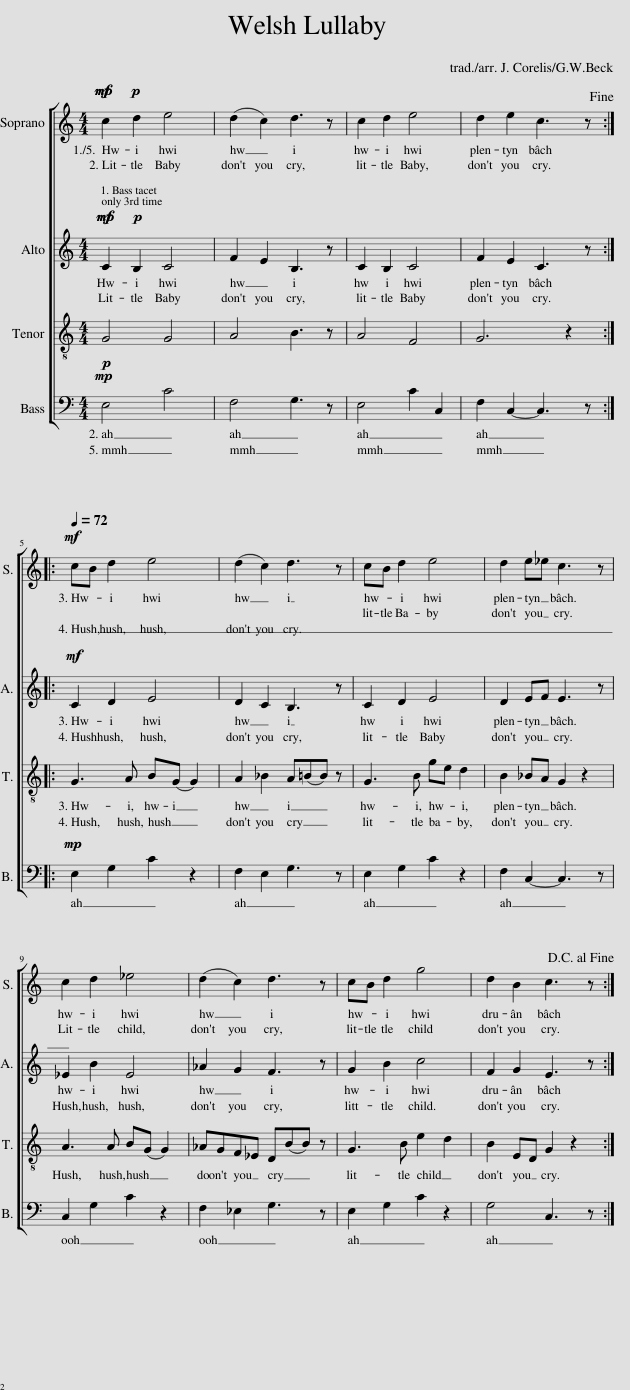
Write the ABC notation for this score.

X:1
%%score [ 1 2 3 4 ]
L:1/8
M:4/4
I:linebreak $
K:C
V:1 treble
V:2 treble
V:3 treble-8
V:4 bass
V:1
!mf!!mp! c2!p! d2 e4 | (d2 c2) d3 z | c2 d2 e4 | d2 e2 c3 z!fine! ::$[Q:1/4=72]!mf! cB d2 e4 | %5
 (d2 c2) d3 z | cB d2 e4 | d2 e_e c3 z |$ c2 d2 _e4 | (d2 c2) d3 z | %10
 cB d2 g4 | d2 B2 c3 z!D.C.! :| %12
V:2
!mf!!mp! C2!p! B,2 C4 | F2 E2 B,3 z | C2 B,2 C4 | F2 E2 C3 z ::$!mf! C2 D2 E4 | %5
 D2 C2 B,3 z | C2 D2 E4 | D2 EF E3 z |$ _E2 B2 E4 | _A2 G2 F3 z | %10
 G2 B2 c4 | F2 G2 E3 z :| %12
V:3
!p! G4 G4 | A4 B3 z | A4 F4 | G6 z2 ::$ G3 A B(G G2) | %5
 A2 _B2 A(=BB) z | G3 B ge d2 | B2 _BA G2 z2 |$ A3 A B(G G2) | _AGF_E D(BB) z | %10
 G3 B e2 d2 | B2 ED G2 z2 :| %12
V:4
!mp! E,4 C4 | F,4 G,3 z | E,4 C2 C,2 | F,2 C,2- C,3 z ::$!mp! E,2 G,2 C2 z2 | %5
 F,2 E,2 G,3 z | E,2 G,2 C2 z2 | F,2 C,2- C,3 z |$ C,2 G,2 C2 z2 | F,2 _E,2 G,3 z | %10
 E,2 G,2 C2 z2 | G,4 C,3 z :| %12
